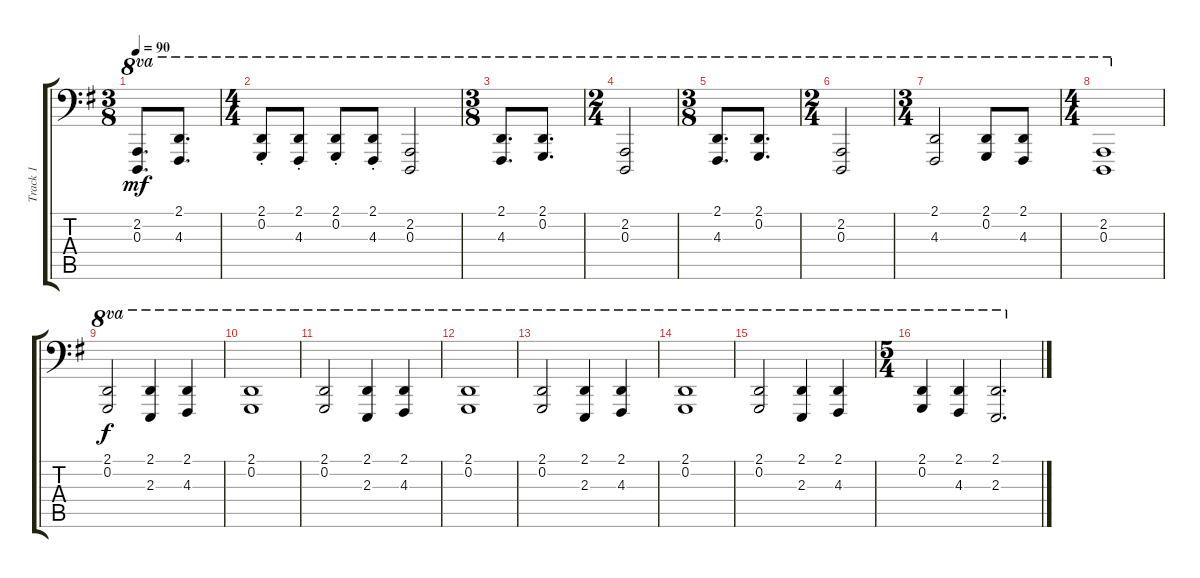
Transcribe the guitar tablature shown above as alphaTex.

\track ("Track 1" "Track 1") {instrument brightacousticpiano}
\staff {score tabs}
\tuning (C3 G2 D2 A1 E1 B0) {hide}
\ts (3 8)
\tempo 90
\clef f4
\ks g
(2.2 0.3).8{d ot 8va dy mf} (2.1 4.3).8{d ot 8va} |
\ts (4 4)
(2.1{st} 0.2{st}).8{ot 8va} (2.1{st} 4.3{st}).8{ot 8va} (2.1{st} 0.2{st}).8{ot 8va} (2.1{st} 4.3{st}).8{ot 8va} (2.2 0.3).2{ot 8va} |
\ts (3 8)
(2.1 4.3).8{d ot 8va} (2.1 0.2).8{d ot 8va} |
\ts (2 4)
(2.2 0.3).2{ot 8va} |
\ts (3 8)
(2.1 4.3).8{d ot 8va} (2.1 0.2).8{d ot 8va} |
\ts (2 4)
(2.2 0.3).2{ot 8va} |
\ts (3 4)
(2.1 4.3).2{ot 8va} (2.1 0.2).8{ot 8va} (2.1 4.3).8{ot 8va} |
\ts (4 4)
(2.2 0.3).1{ot 8va} |
(2.1 0.2).2{ot 8va dy f} (2.1 2.3).4{ot 8va} (2.1 4.3).4{ot 8va} |
(2.1 0.2).1{ot 8va} |
(2.1 0.2).2{ot 8va} (2.1 2.3).4{ot 8va} (2.1 4.3).4{ot 8va} |
(2.1 0.2).1{ot 8va} |
(2.1 0.2).2{ot 8va} (2.1 2.3).4{ot 8va} (2.1 4.3).4{ot 8va} |
(2.1 0.2).1{ot 8va} |
(2.1 0.2).2{ot 8va} (2.1 2.3).4{ot 8va} (2.1 4.3).4{ot 8va} |
\ts (5 4)
(2.1 0.2).4{ot 8va} (2.1 4.3).4{ot 8va} (2.1 2.3).2{d ot 8va}
